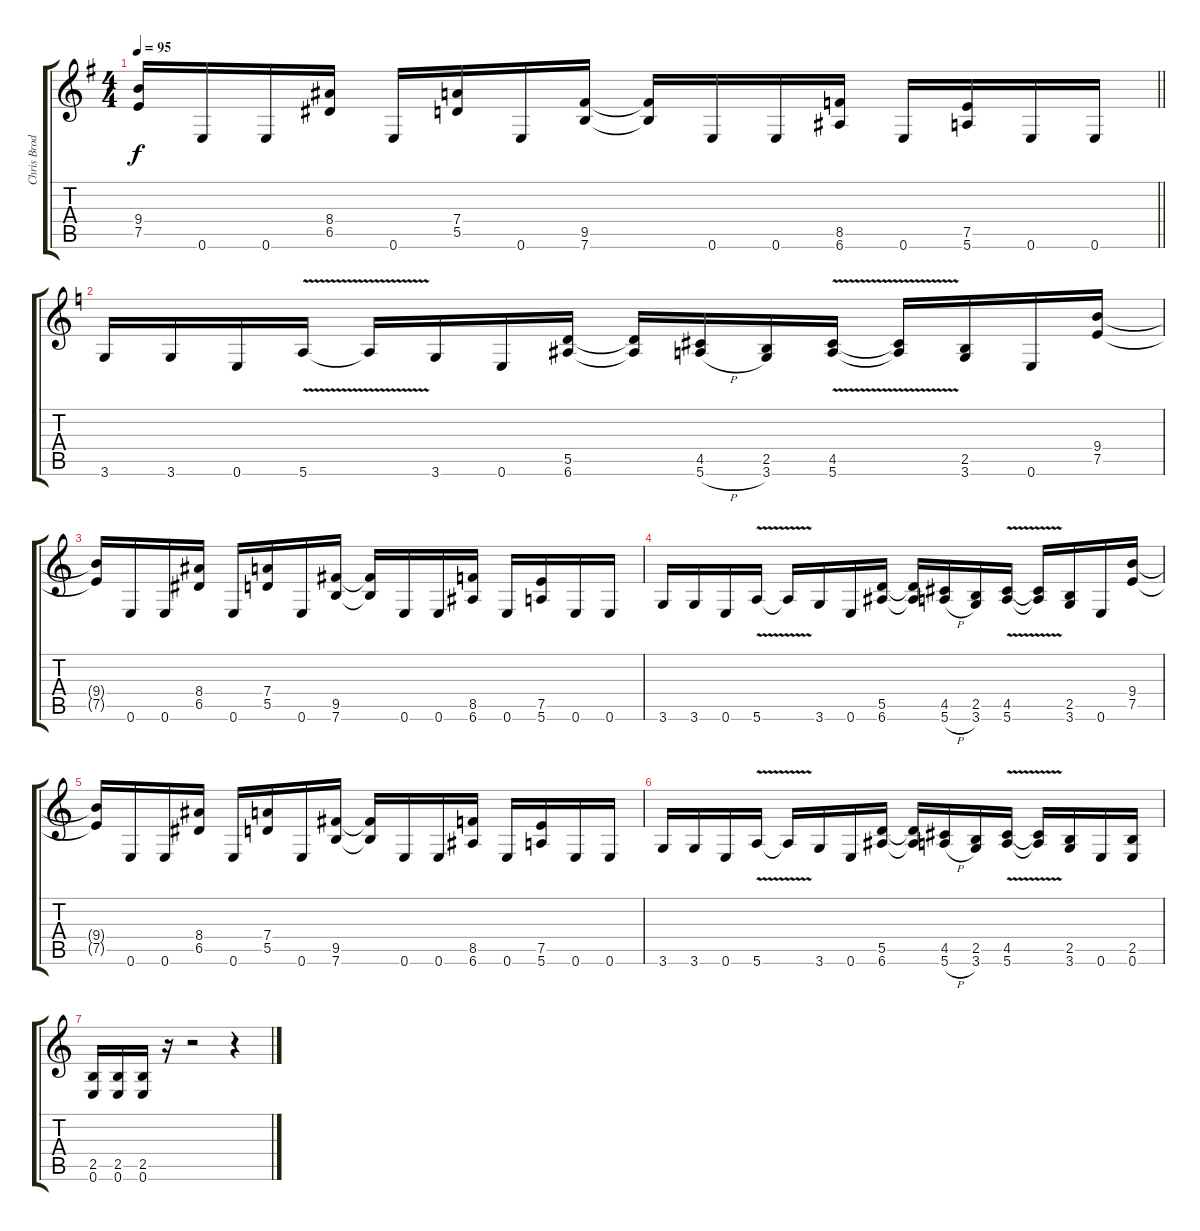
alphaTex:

\track ("Chris Broderick" "Chris Brod") {instrument distortionguitar}
\staff {score tabs}
\tuning (E4 B3 G3 D3 A2 E2) {hide}
\ts (4 4)
\tempo 95
\clef g2
\barLineRight lightlight
\ks g
(9.4{t} 7.5{t}).16{dy f} 0.6.16 0.6.16 (8.4 6.5).16 0.6.16 (7.4 5.5).16 0.6.16 (9.5 7.6).16 (9.5{t} 7.6{t}).16 0.6.16 0.6.16 (8.5 6.6).16 0.6.16 (7.5 5.6).16 0.6.16 0.6.16 |
\ks c
3.6.16 3.6.16 0.6.16 5.6{v}.16 5.6{t}.16 3.6.16 0.6.16 (5.5 6.6).16 (5.5{t} 6.6{t}).16 (4.5 5.6{h}).16 (2.5 3.6).16 (4.5 5.6{v}).16 (4.5{t} 5.6{t}).16 (2.5 3.6).16 0.6.16 (9.4 7.5).16 |
(9.4{t} 7.5{t}).16 0.6.16 0.6.16 (8.4 6.5).16 0.6.16 (7.4 5.5).16 0.6.16 (9.5 7.6).16 (9.5{t} 7.6{t}).16 0.6.16 0.6.16 (8.5 6.6).16 0.6.16 (7.5 5.6).16 0.6.16 0.6.16 |
3.6.16 3.6.16 0.6.16 5.6{v}.16 5.6{t}.16 3.6.16 0.6.16 (5.5 6.6).16 (5.5{t} 6.6{t}).16 (4.5 5.6{h}).16 (2.5 3.6).16 (4.5 5.6{v}).16 (4.5{t} 5.6{t}).16 (2.5 3.6).16 0.6.16 (9.4 7.5).16 |
(9.4{t} 7.5{t}).16 0.6.16 0.6.16 (8.4 6.5).16 0.6.16 (7.4 5.5).16 0.6.16 (9.5 7.6).16 (9.5{t} 7.6{t}).16 0.6.16 0.6.16 (8.5 6.6).16 0.6.16 (7.5 5.6).16 0.6.16 0.6.16 |
3.6.16 3.6.16 0.6.16 5.6{v}.16 5.6{t}.16 3.6.16 0.6.16 (5.5 6.6).16 (5.5{t} 6.6{t}).16 (4.5 5.6{h}).16 (2.5 3.6).16 (4.5 5.6{v}).16 (4.5{t} 5.6{t}).16 (2.5 3.6).16 0.6.16 (2.5 0.6).16 |
(2.5 0.6).16 (2.5 0.6).16 (2.5 0.6).16 r.16 r.2 r.4
